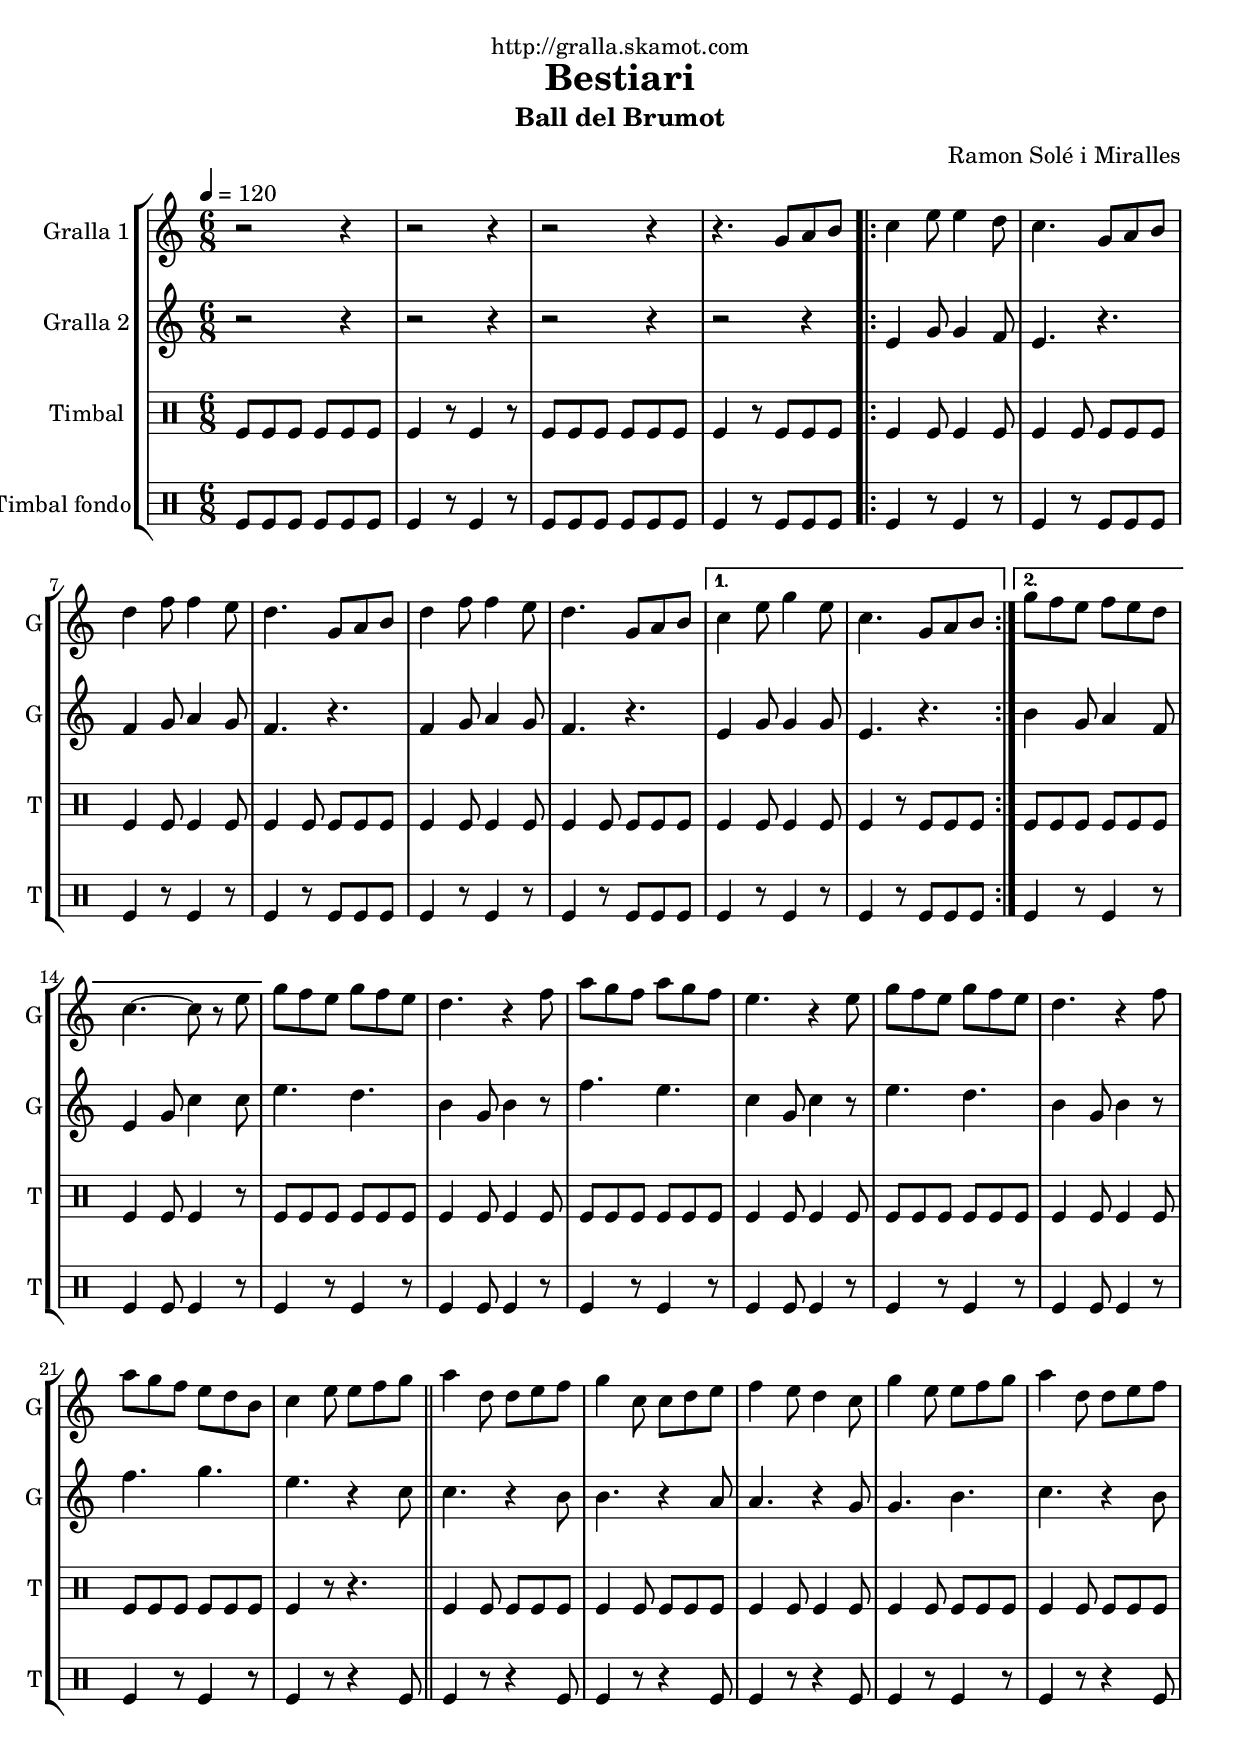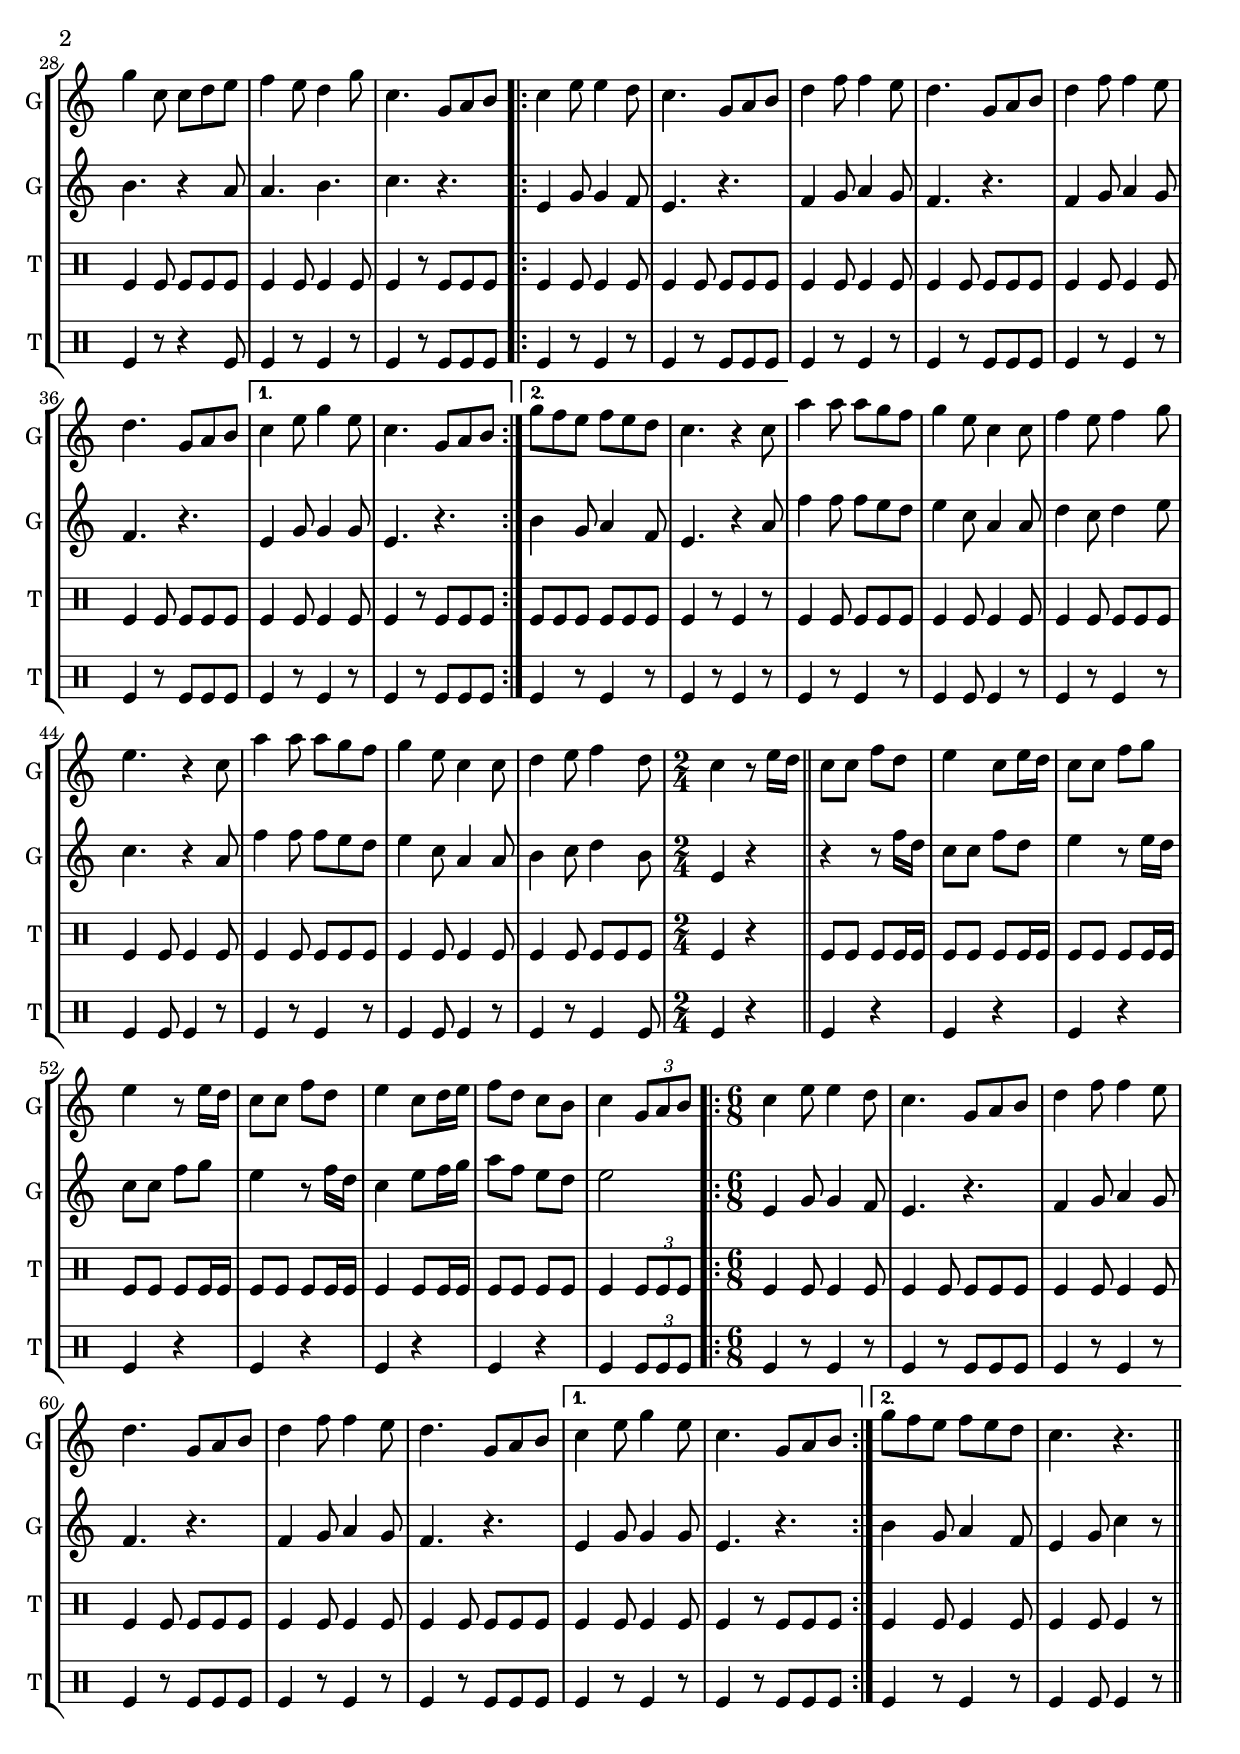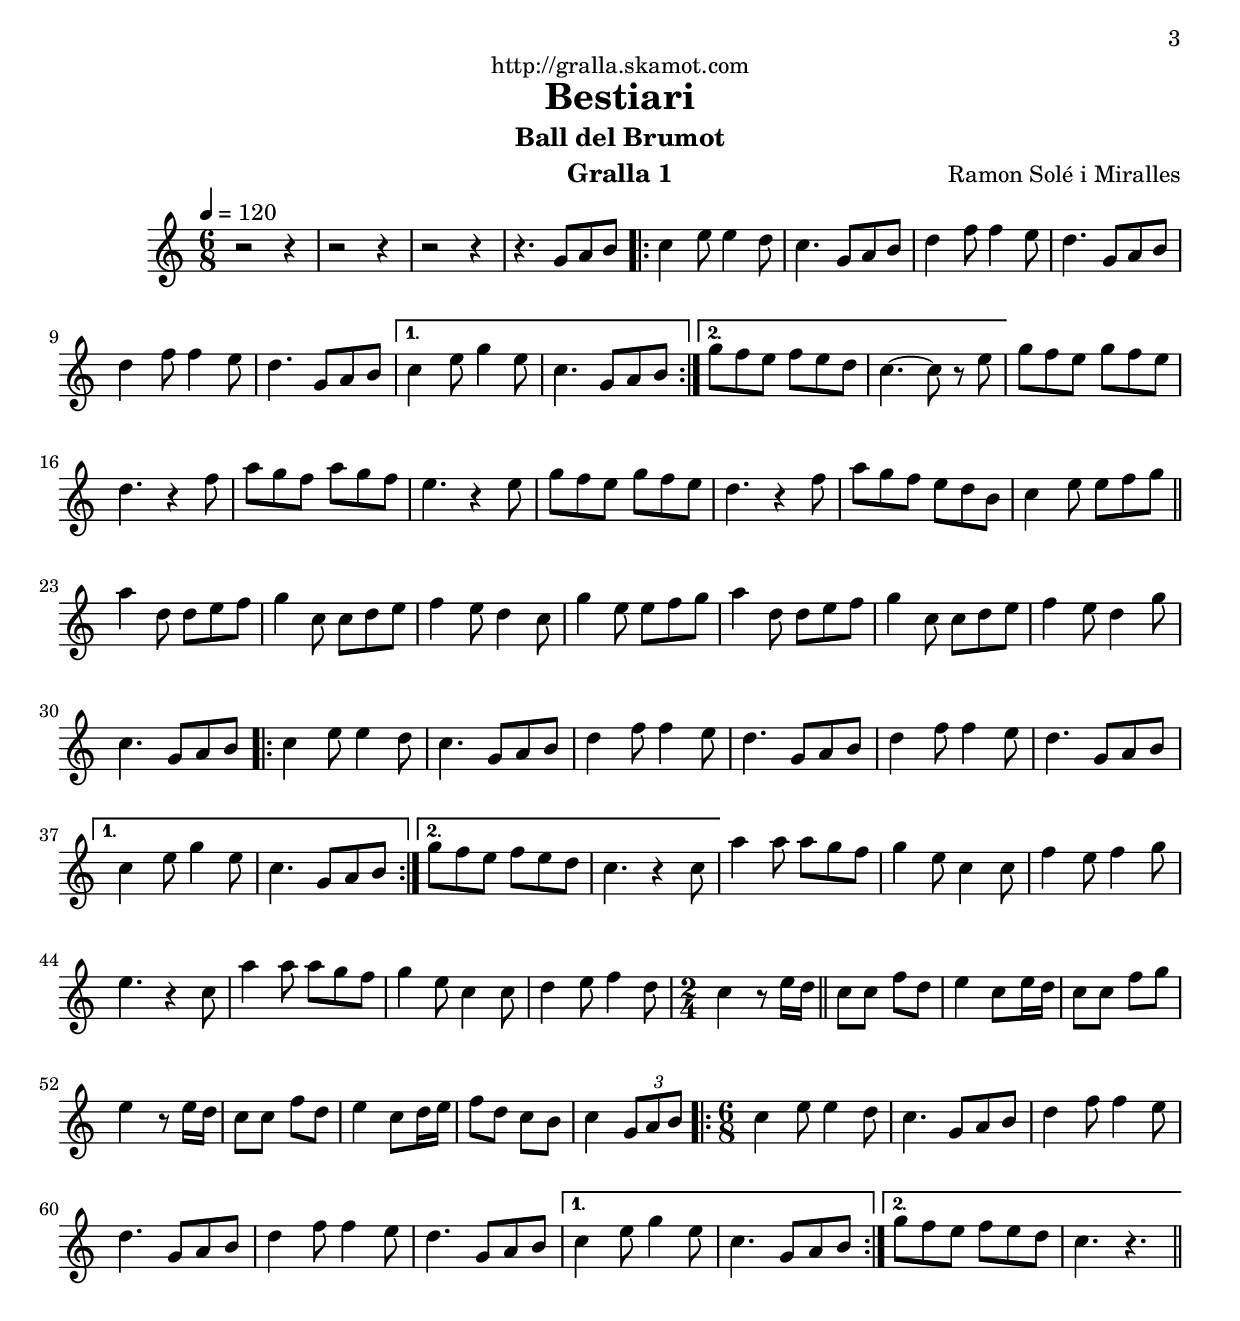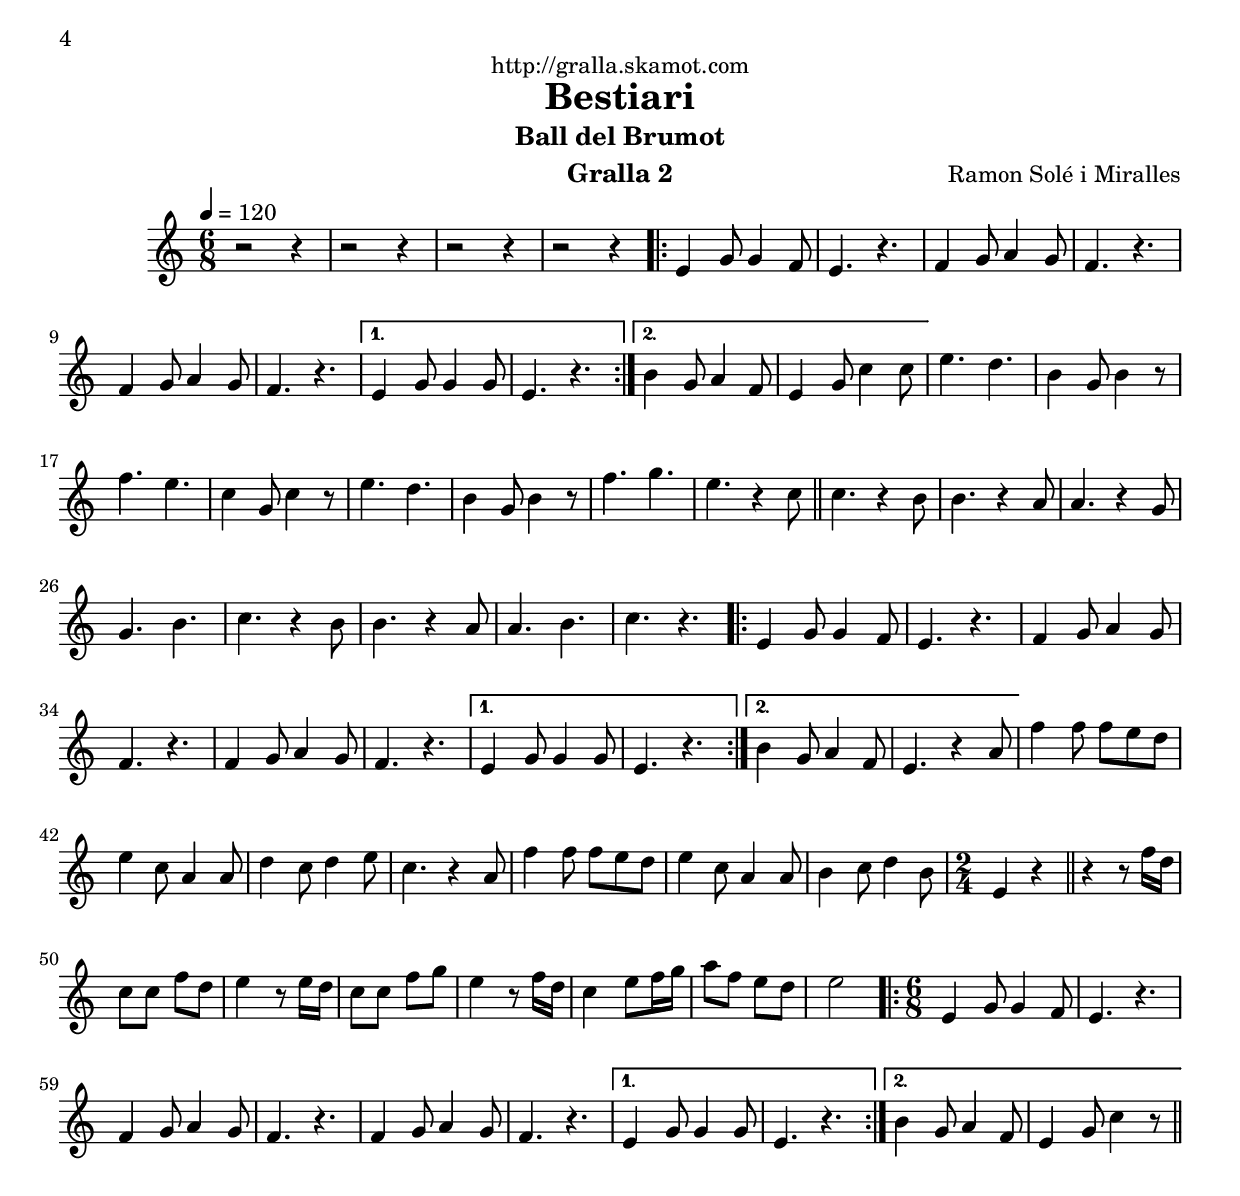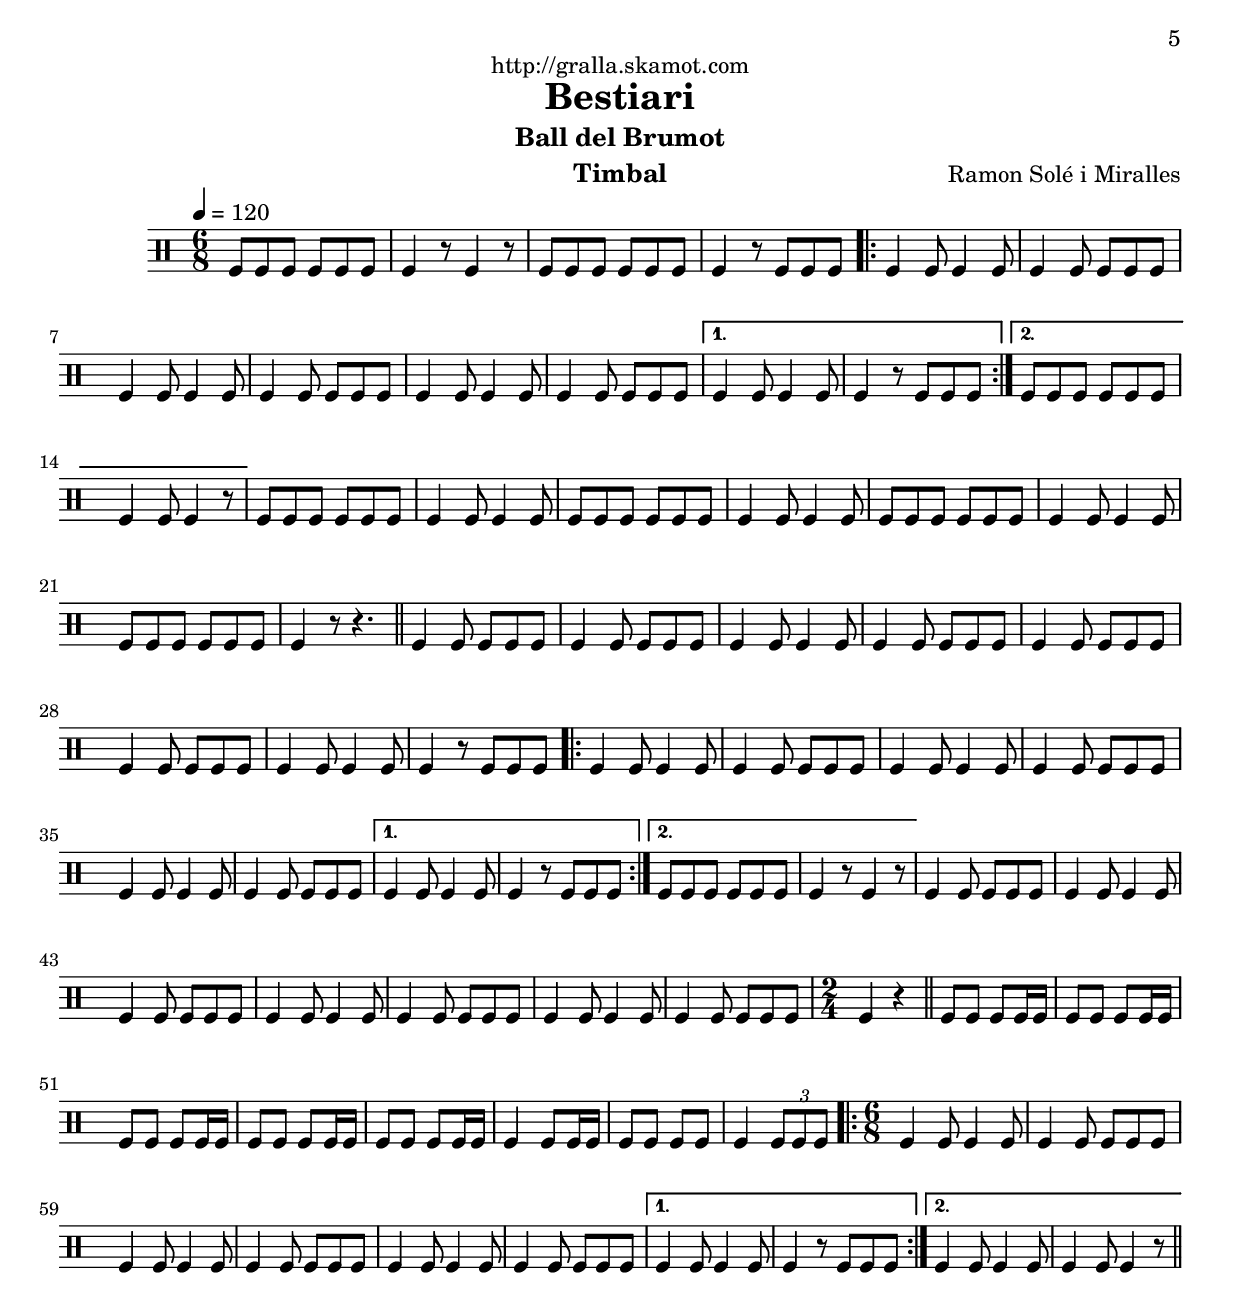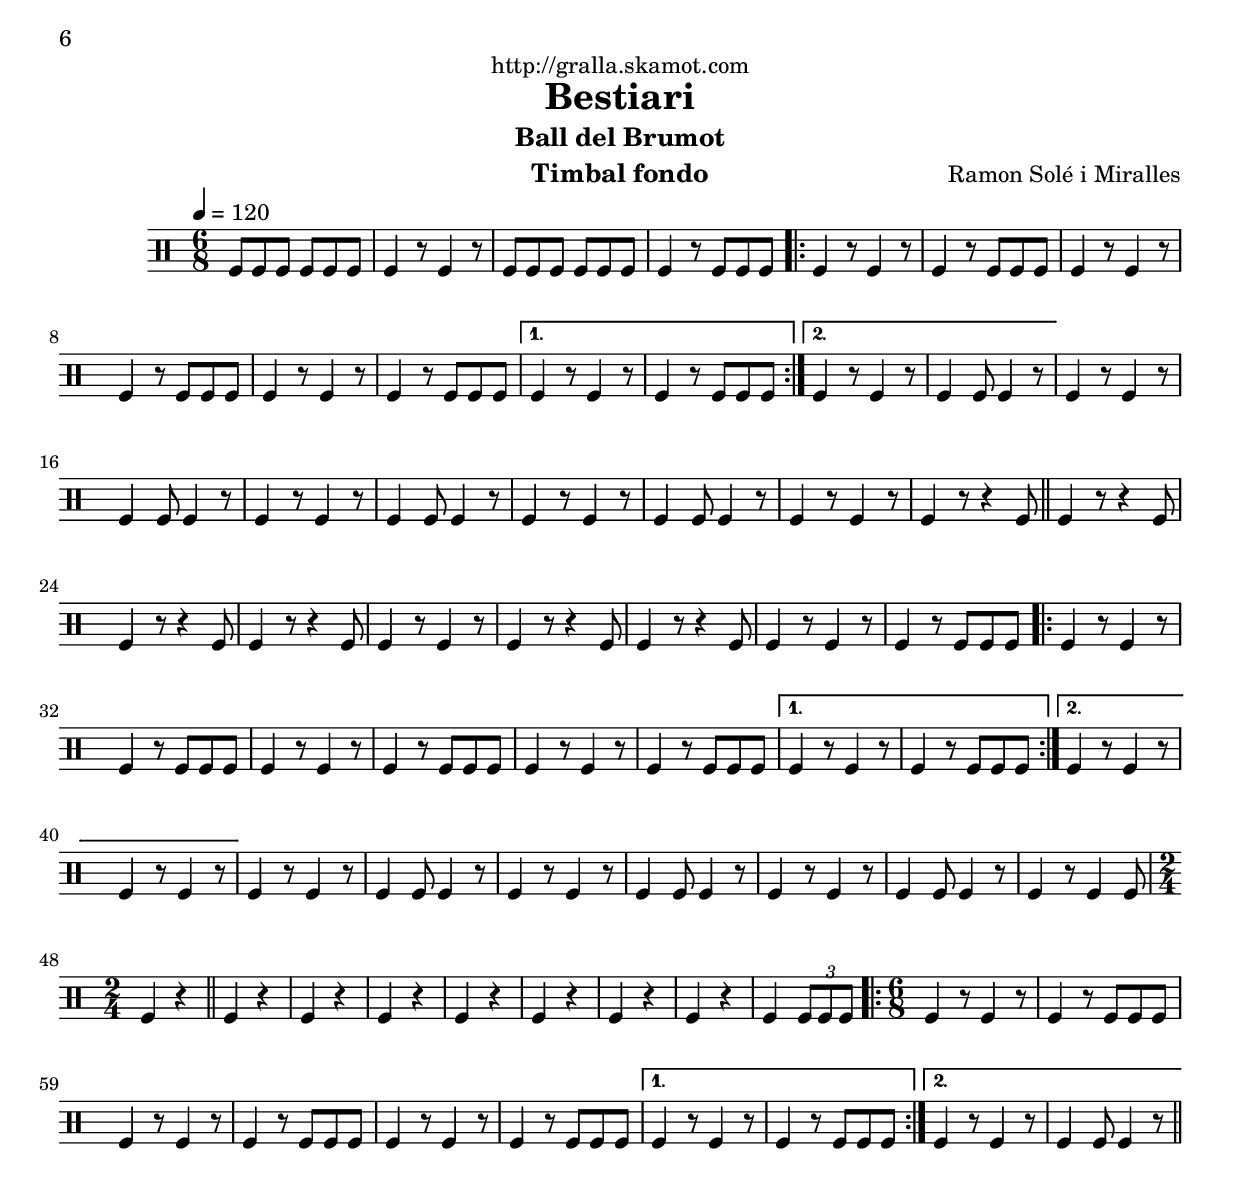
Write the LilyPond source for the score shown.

\version "2.16.2"

\header {
  dedication="http://gralla.skamot.com"
  title="Bestiari"
  subtitle="Ball del Brumot"
  subsubtitle=""
  poet=""
  meter=""
  piece=""
  composer="Ramon Solé i Miralles"
  arranger=""
  opus=""
  instrument=""
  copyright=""
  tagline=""
}

liniaroAa =
\relative g'
{
  \tempo 4 = 120
  \clef treble
  \key c \major
  \time 6/8
  r2 r4  |
  r2 r4  |
  r2 r4  |
  r4. g8 a b  |
  %05
  \repeat volta 2 { c4 e8 e4 d8  |
  c4. g8 a b  |
  d4 f8 f4 e8  |
  d4. g,8 a b  |
  d4 f8 f4 e8  |
  %10
  d4. g,8 a b }
  \alternative { { c4 e8 g4 e8  |
  c4. g8 a b }
  { g'8 f e f e d  |
  c4. ~ c8 r e } }
  %15
  g8 f e g f e  |
  d4. r4 f8  |
  a8 g f a g f  |
  e4. r4 e8  |
  g8 f e g f e  |
  %20
  d4. r4 f8  |
  a8 g f e d b  |
  c4 e8 e f g  \bar "||"
  a4 d,8 d e f  |
  g4 c,8 c d e  |
  %25
  f4 e8 d4 c8  |
  g'4 e8 e f g  |
  a4 d,8 d e f  |
  g4 c,8 c d e  |
  f4 e8 d4 g8  |
  %30
  c,4. g8 a b  |
  \repeat volta 2 { c4 e8 e4 d8  |
  c4. g8 a b  |
  d4 f8 f4 e8  |
  d4. g,8 a b  |
  %35
  d4 f8 f4 e8  |
  d4. g,8 a b }
  \alternative { { c4 e8 g4 e8  |
  c4. g8 a b }
  { g'8 f e f e d  |
  %40
  c4. r4 c8 } }
  a'4 a8 a g f  |
  g4 e8 c4 c8  |
  f4 e8 f4 g8  |
  e4. r4 c8  |
  %45
  a'4 a8 a g f  |
  g4 e8 c4 c8  |
  d4 e8 f4 d8  |
  \time 2/4   c4 r8 e16 d \bar "||"
  c8 c f d  |
  %50
  e4 c8 e16 d  |
  c8 c f g  |
  e4 r8 e16 d  |
  c8 c f d  |
  e4 c8 d16 e  |
  %55
  f8 d c b  |
  c4 \times 2/3 { g8 a b }  |
  \time 6/8   \repeat volta 2 { c4 e8 e4 d8  |
  c4. g8 a b  |
  d4 f8 f4 e8  |
  %60
  d4. g,8 a b  |
  d4 f8 f4 e8  |
  d4. g,8 a b }
  \alternative { { c4 e8 g4 e8  |
  c4. g8 a b }
  %65
  { g'8 f e f e d  |
  c4. r } } \bar "||"
}

liniaroAb =
\relative e'
{
  \tempo 4 = 120
  \clef treble
  \key c \major
  \time 6/8
  r2 r4  |
  r2 r4  |
  r2 r4  |
  r2 r4  |
  %05
  \repeat volta 2 { e4 g8 g4 f8  |
  e4. r  |
  f4 g8 a4 g8  |
  f4. r  |
  f4 g8 a4 g8  |
  %10
  f4. r }
  \alternative { { e4 g8 g4 g8  |
  e4. r }
  { b'4 g8 a4 f8  |
  e4 g8 c4 c8 } }
  %15
  e4. d  |
  b4 g8 b4 r8  |
  f'4. e  |
  c4 g8 c4 r8  |
  e4. d  |
  %20
  b4 g8 b4 r8  |
  f'4. g  |
  e4. r4 c8  \bar "||"
  c4. r4 b8  |
  b4. r4 a8  |
  %25
  a4. r4 g8  |
  g4. b  |
  c4. r4 b8  |
  b4. r4 a8  |
  a4. b  |
  %30
  c4. r  |
  \repeat volta 2 { e,4 g8 g4 f8  |
  e4. r  |
  f4 g8 a4 g8  |
  f4. r  |
  %35
  f4 g8 a4 g8  |
  f4. r }
  \alternative { { e4 g8 g4 g8  |
  e4. r }
  { b'4 g8 a4 f8  |
  %40
  e4. r4 a8 } }
  f'4 f8 f e d  |
  e4 c8 a4 a8  |
  d4 c8 d4 e8  |
  c4. r4 a8  |
  %45
  f'4 f8 f e d  |
  e4 c8 a4 a8  |
  b4 c8 d4 b8  |
  \time 2/4   e,4 r  \bar "||"
  r4 r8 f'16 d  |
  %50
  c8 c f d  |
  e4 r8 e16 d  |
  c8 c f g  |
  e4 r8 f16 d  |
  c4 e8 f16 g  |
  %55
  a8 f e d  |
  e2  |
  \time 6/8   \repeat volta 2 { e,4 g8 g4 f8  |
  e4. r  |
  f4 g8 a4 g8  |
  %60
  f4. r  |
  f4 g8 a4 g8  |
  f4. r }
  \alternative { { e4 g8 g4 g8  |
  e4. r }
  %65
  { b'4 g8 a4 f8  |
  e4 g8 c4 r8 } } \bar "||"
}

liniaroAc =
\drummode
{
  \tempo 4 = 120
  \time 6/8
  tomfl8 tomfl tomfl tomfl tomfl tomfl  |
  tomfl4 r8 tomfl4 r8  |
  tomfl8 tomfl tomfl tomfl tomfl tomfl  |
  tomfl4 r8 tomfl tomfl tomfl  |
  %05
  \repeat volta 2 { tomfl4 tomfl8 tomfl4 tomfl8  |
  tomfl4 tomfl8 tomfl tomfl tomfl  |
  tomfl4 tomfl8 tomfl4 tomfl8  |
  tomfl4 tomfl8 tomfl tomfl tomfl  |
  tomfl4 tomfl8 tomfl4 tomfl8  |
  %10
  tomfl4 tomfl8 tomfl tomfl tomfl }
  \alternative { { tomfl4 tomfl8 tomfl4 tomfl8  |
  tomfl4 r8 tomfl tomfl tomfl }
  { tomfl8 tomfl tomfl tomfl tomfl tomfl  |
  tomfl4 tomfl8 tomfl4 r8 } }
  %15
  tomfl8 tomfl tomfl tomfl tomfl tomfl  |
  tomfl4 tomfl8 tomfl4 tomfl8  |
  tomfl8 tomfl tomfl tomfl tomfl tomfl  |
  tomfl4 tomfl8 tomfl4 tomfl8  |
  tomfl8 tomfl tomfl tomfl tomfl tomfl  |
  %20
  tomfl4 tomfl8 tomfl4 tomfl8  |
  tomfl8 tomfl tomfl tomfl tomfl tomfl  |
  tomfl4 r8 r4.  \bar "||"
  tomfl4 tomfl8 tomfl tomfl tomfl  |
  tomfl4 tomfl8 tomfl tomfl tomfl  |
  %25
  tomfl4 tomfl8 tomfl4 tomfl8  |
  tomfl4 tomfl8 tomfl tomfl tomfl  |
  tomfl4 tomfl8 tomfl tomfl tomfl  |
  tomfl4 tomfl8 tomfl tomfl tomfl  |
  tomfl4 tomfl8 tomfl4 tomfl8  |
  %30
  tomfl4 r8 tomfl tomfl tomfl  |
  \repeat volta 2 { tomfl4 tomfl8 tomfl4 tomfl8  |
  tomfl4 tomfl8 tomfl tomfl tomfl  |
  tomfl4 tomfl8 tomfl4 tomfl8  |
  tomfl4 tomfl8 tomfl tomfl tomfl  |
  %35
  tomfl4 tomfl8 tomfl4 tomfl8  |
  tomfl4 tomfl8 tomfl tomfl tomfl }
  \alternative { { tomfl4 tomfl8 tomfl4 tomfl8  |
  tomfl4 r8 tomfl tomfl tomfl }
  { tomfl8 tomfl tomfl tomfl tomfl tomfl  |
  %40
  tomfl4 r8 tomfl4 r8 } }
  tomfl4 tomfl8 tomfl tomfl tomfl  |
  tomfl4 tomfl8 tomfl4 tomfl8  |
  tomfl4 tomfl8 tomfl tomfl tomfl  |
  tomfl4 tomfl8 tomfl4 tomfl8  |
  %45
  tomfl4 tomfl8 tomfl tomfl tomfl  |
  tomfl4 tomfl8 tomfl4 tomfl8  |
  tomfl4 tomfl8 tomfl tomfl tomfl  |
  \time 2/4   tomfl4 r  \bar "||"
  tomfl8 tomfl tomfl tomfl16 tomfl  |
  %50
  tomfl8 tomfl tomfl tomfl16 tomfl  |
  tomfl8 tomfl tomfl tomfl16 tomfl  |
  tomfl8 tomfl tomfl tomfl16 tomfl  |
  tomfl8 tomfl tomfl tomfl16 tomfl  |
  tomfl4 tomfl8 tomfl16 tomfl  |
  %55
  tomfl8 tomfl tomfl tomfl  |
  tomfl4 \times 2/3 { tomfl8 tomfl tomfl }  |
  \time 6/8   \repeat volta 2 { tomfl4 tomfl8 tomfl4 tomfl8  |
  tomfl4 tomfl8 tomfl tomfl tomfl  |
  tomfl4 tomfl8 tomfl4 tomfl8  |
  %60
  tomfl4 tomfl8 tomfl tomfl tomfl  |
  tomfl4 tomfl8 tomfl4 tomfl8  |
  tomfl4 tomfl8 tomfl tomfl tomfl }
  \alternative { { tomfl4 tomfl8 tomfl4 tomfl8  |
  tomfl4 r8 tomfl tomfl tomfl }
  %65
  { tomfl4 tomfl8 tomfl4 tomfl8  |
  tomfl4 tomfl8 tomfl4 r8 } } \bar "||"
}

liniaroAd =
\drummode
{
  \tempo 4 = 120
  \time 6/8
  tomfl8 tomfl tomfl tomfl tomfl tomfl  |
  tomfl4 r8 tomfl4 r8  |
  tomfl8 tomfl tomfl tomfl tomfl tomfl  |
  tomfl4 r8 tomfl tomfl tomfl  |
  %05
  \repeat volta 2 { tomfl4 r8 tomfl4 r8  |
  tomfl4 r8 tomfl tomfl tomfl  |
  tomfl4 r8 tomfl4 r8  |
  tomfl4 r8 tomfl tomfl tomfl  |
  tomfl4 r8 tomfl4 r8  |
  %10
  tomfl4 r8 tomfl tomfl tomfl }
  \alternative { { tomfl4 r8 tomfl4 r8  |
  tomfl4 r8 tomfl tomfl tomfl }
  { tomfl4 r8 tomfl4 r8  |
  tomfl4 tomfl8 tomfl4 r8 } }
  %15
  tomfl4 r8 tomfl4 r8  |
  tomfl4 tomfl8 tomfl4 r8  |
  tomfl4 r8 tomfl4 r8  |
  tomfl4 tomfl8 tomfl4 r8  |
  tomfl4 r8 tomfl4 r8  |
  %20
  tomfl4 tomfl8 tomfl4 r8  |
  tomfl4 r8 tomfl4 r8  |
  tomfl4 r8 r4 tomfl8  \bar "||"
  tomfl4 r8 r4 tomfl8  |
  tomfl4 r8 r4 tomfl8  |
  %25
  tomfl4 r8 r4 tomfl8  |
  tomfl4 r8 tomfl4 r8  |
  tomfl4 r8 r4 tomfl8  |
  tomfl4 r8 r4 tomfl8  |
  tomfl4 r8 tomfl4 r8  |
  %30
  tomfl4 r8 tomfl tomfl tomfl  |
  \repeat volta 2 { tomfl4 r8 tomfl4 r8  |
  tomfl4 r8 tomfl tomfl tomfl  |
  tomfl4 r8 tomfl4 r8  |
  tomfl4 r8 tomfl tomfl tomfl  |
  %35
  tomfl4 r8 tomfl4 r8  |
  tomfl4 r8 tomfl tomfl tomfl }
  \alternative { { tomfl4 r8 tomfl4 r8  |
  tomfl4 r8 tomfl tomfl tomfl }
  { tomfl4 r8 tomfl4 r8  |
  %40
  tomfl4 r8 tomfl4 r8 } }
  tomfl4 r8 tomfl4 r8  |
  tomfl4 tomfl8 tomfl4 r8  |
  tomfl4 r8 tomfl4 r8  |
  tomfl4 tomfl8 tomfl4 r8  |
  %45
  tomfl4 r8 tomfl4 r8  |
  tomfl4 tomfl8 tomfl4 r8  |
  tomfl4 r8 tomfl4 tomfl8  |
  \time 2/4   tomfl4 r  \bar "||"
  tomfl4 r  |
  %50
  tomfl4 r  |
  tomfl4 r  |
  tomfl4 r  |
  tomfl4 r  |
  tomfl4 r  |
  %55
  tomfl4 r  |
  tomfl4 \times 2/3 { tomfl8 tomfl tomfl }  |
  \time 6/8   \repeat volta 2 { tomfl4 r8 tomfl4 r8  |
  tomfl4 r8 tomfl tomfl tomfl  |
  tomfl4 r8 tomfl4 r8  |
  %60
  tomfl4 r8 tomfl tomfl tomfl  |
  tomfl4 r8 tomfl4 r8  |
  tomfl4 r8 tomfl tomfl tomfl }
  \alternative { { tomfl4 r8 tomfl4 r8  |
  tomfl4 r8 tomfl tomfl tomfl }
  %65
  { tomfl4 r8 tomfl4 r8  |
  tomfl4 tomfl8 tomfl4 r8 } } \bar "||"
}

\bookpart {
  \score {
    \new StaffGroup {
      \override Score.RehearsalMark #'self-alignment-X = #LEFT
      <<
        \new Staff \with {instrumentName = #"Gralla 1" shortInstrumentName = #"G"} \liniaroAa
        \new Staff \with {instrumentName = #"Gralla 2" shortInstrumentName = #"G"} \liniaroAb
        \new DrumStaff \with {instrumentName = #"Timbal" shortInstrumentName = #"T"} \liniaroAc
        \new DrumStaff \with {instrumentName = #"Timbal fondo" shortInstrumentName = #"T"} \liniaroAd
      >>
    }
    \layout {}
  }
  \score { \unfoldRepeats
    \new StaffGroup {
      \override Score.RehearsalMark #'self-alignment-X = #LEFT
      <<
        \new Staff \with {instrumentName = #"Gralla 1" shortInstrumentName = #"G"} \liniaroAa
        \new Staff \with {instrumentName = #"Gralla 2" shortInstrumentName = #"G"} \liniaroAb
        \new DrumStaff \with {instrumentName = #"Timbal" shortInstrumentName = #"T"} \liniaroAc
        \new DrumStaff \with {instrumentName = #"Timbal fondo" shortInstrumentName = #"T"} \liniaroAd
      >>
    }
    \midi {
      \set Staff.midiInstrument = "oboe"
      \set DrumStaff.midiInstrument = "drums"
    }
  }
}

\bookpart {
  \header {instrument="Gralla 1"}
  \score {
    \new StaffGroup {
      \override Score.RehearsalMark #'self-alignment-X = #LEFT
      <<
        \new Staff \liniaroAa
      >>
    }
    \layout {}
  }
  \score { \unfoldRepeats
    \new StaffGroup {
      \override Score.RehearsalMark #'self-alignment-X = #LEFT
      <<
        \new Staff \liniaroAa
      >>
    }
    \midi {
      \set Staff.midiInstrument = "oboe"
      \set DrumStaff.midiInstrument = "drums"
    }
  }
}

\bookpart {
  \header {instrument="Gralla 2"}
  \score {
    \new StaffGroup {
      \override Score.RehearsalMark #'self-alignment-X = #LEFT
      <<
        \new Staff \liniaroAb
      >>
    }
    \layout {}
  }
  \score { \unfoldRepeats
    \new StaffGroup {
      \override Score.RehearsalMark #'self-alignment-X = #LEFT
      <<
        \new Staff \liniaroAb
      >>
    }
    \midi {
      \set Staff.midiInstrument = "oboe"
      \set DrumStaff.midiInstrument = "drums"
    }
  }
}

\bookpart {
  \header {instrument="Timbal"}
  \score {
    \new StaffGroup {
      \override Score.RehearsalMark #'self-alignment-X = #LEFT
      <<
        \new DrumStaff \liniaroAc
      >>
    }
    \layout {}
  }
  \score { \unfoldRepeats
    \new StaffGroup {
      \override Score.RehearsalMark #'self-alignment-X = #LEFT
      <<
        \new DrumStaff \liniaroAc
      >>
    }
    \midi {
      \set Staff.midiInstrument = "oboe"
      \set DrumStaff.midiInstrument = "drums"
    }
  }
}

\bookpart {
  \header {instrument="Timbal fondo"}
  \score {
    \new StaffGroup {
      \override Score.RehearsalMark #'self-alignment-X = #LEFT
      <<
        \new DrumStaff \liniaroAd
      >>
    }
    \layout {}
  }
  \score { \unfoldRepeats
    \new StaffGroup {
      \override Score.RehearsalMark #'self-alignment-X = #LEFT
      <<
        \new DrumStaff \liniaroAd
      >>
    }
    \midi {
      \set Staff.midiInstrument = "oboe"
      \set DrumStaff.midiInstrument = "drums"
    }
  }
}

